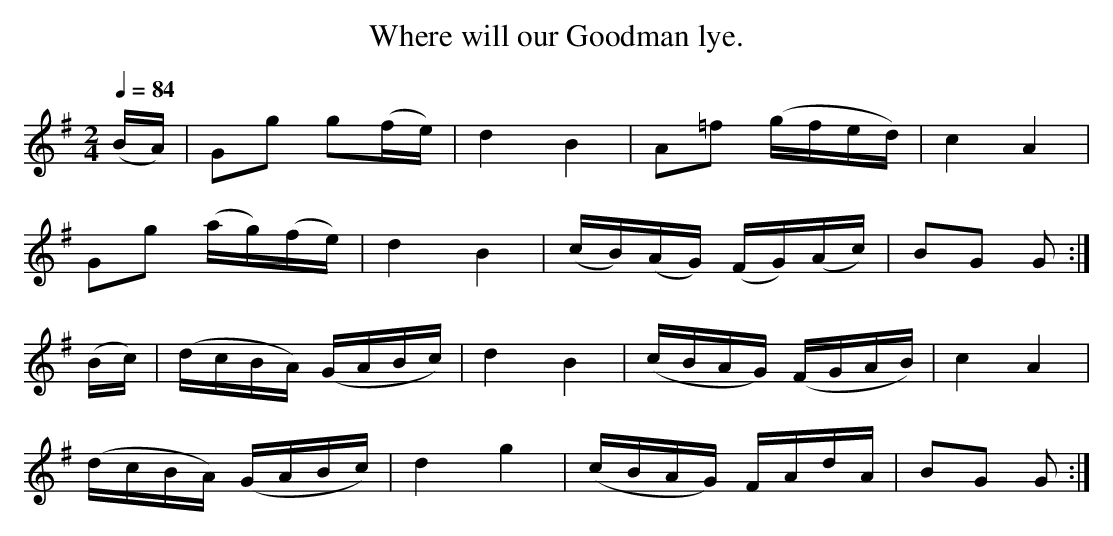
X:1
T:Where will our Goodman lye.
M:2/4
L:1/16
Q:1/4=84
K:G
(BA) | G2g2 g2(fe) | d4 B4 | A2=f2 (gfed) | c4 A4 |
 G2g2 (ag)(fe) | d4 B4 | (cB)(AG) (FG)(Ac) | B2G2 G2 :|
(Bc) | (dcBA) (GABc) | d4 B4 | (cBAG) (FGAB) | c4 A4 |
 (dcBA) (GABc) | d4 g4 | (cBAG) FAdA | B2G2 G2 :|
